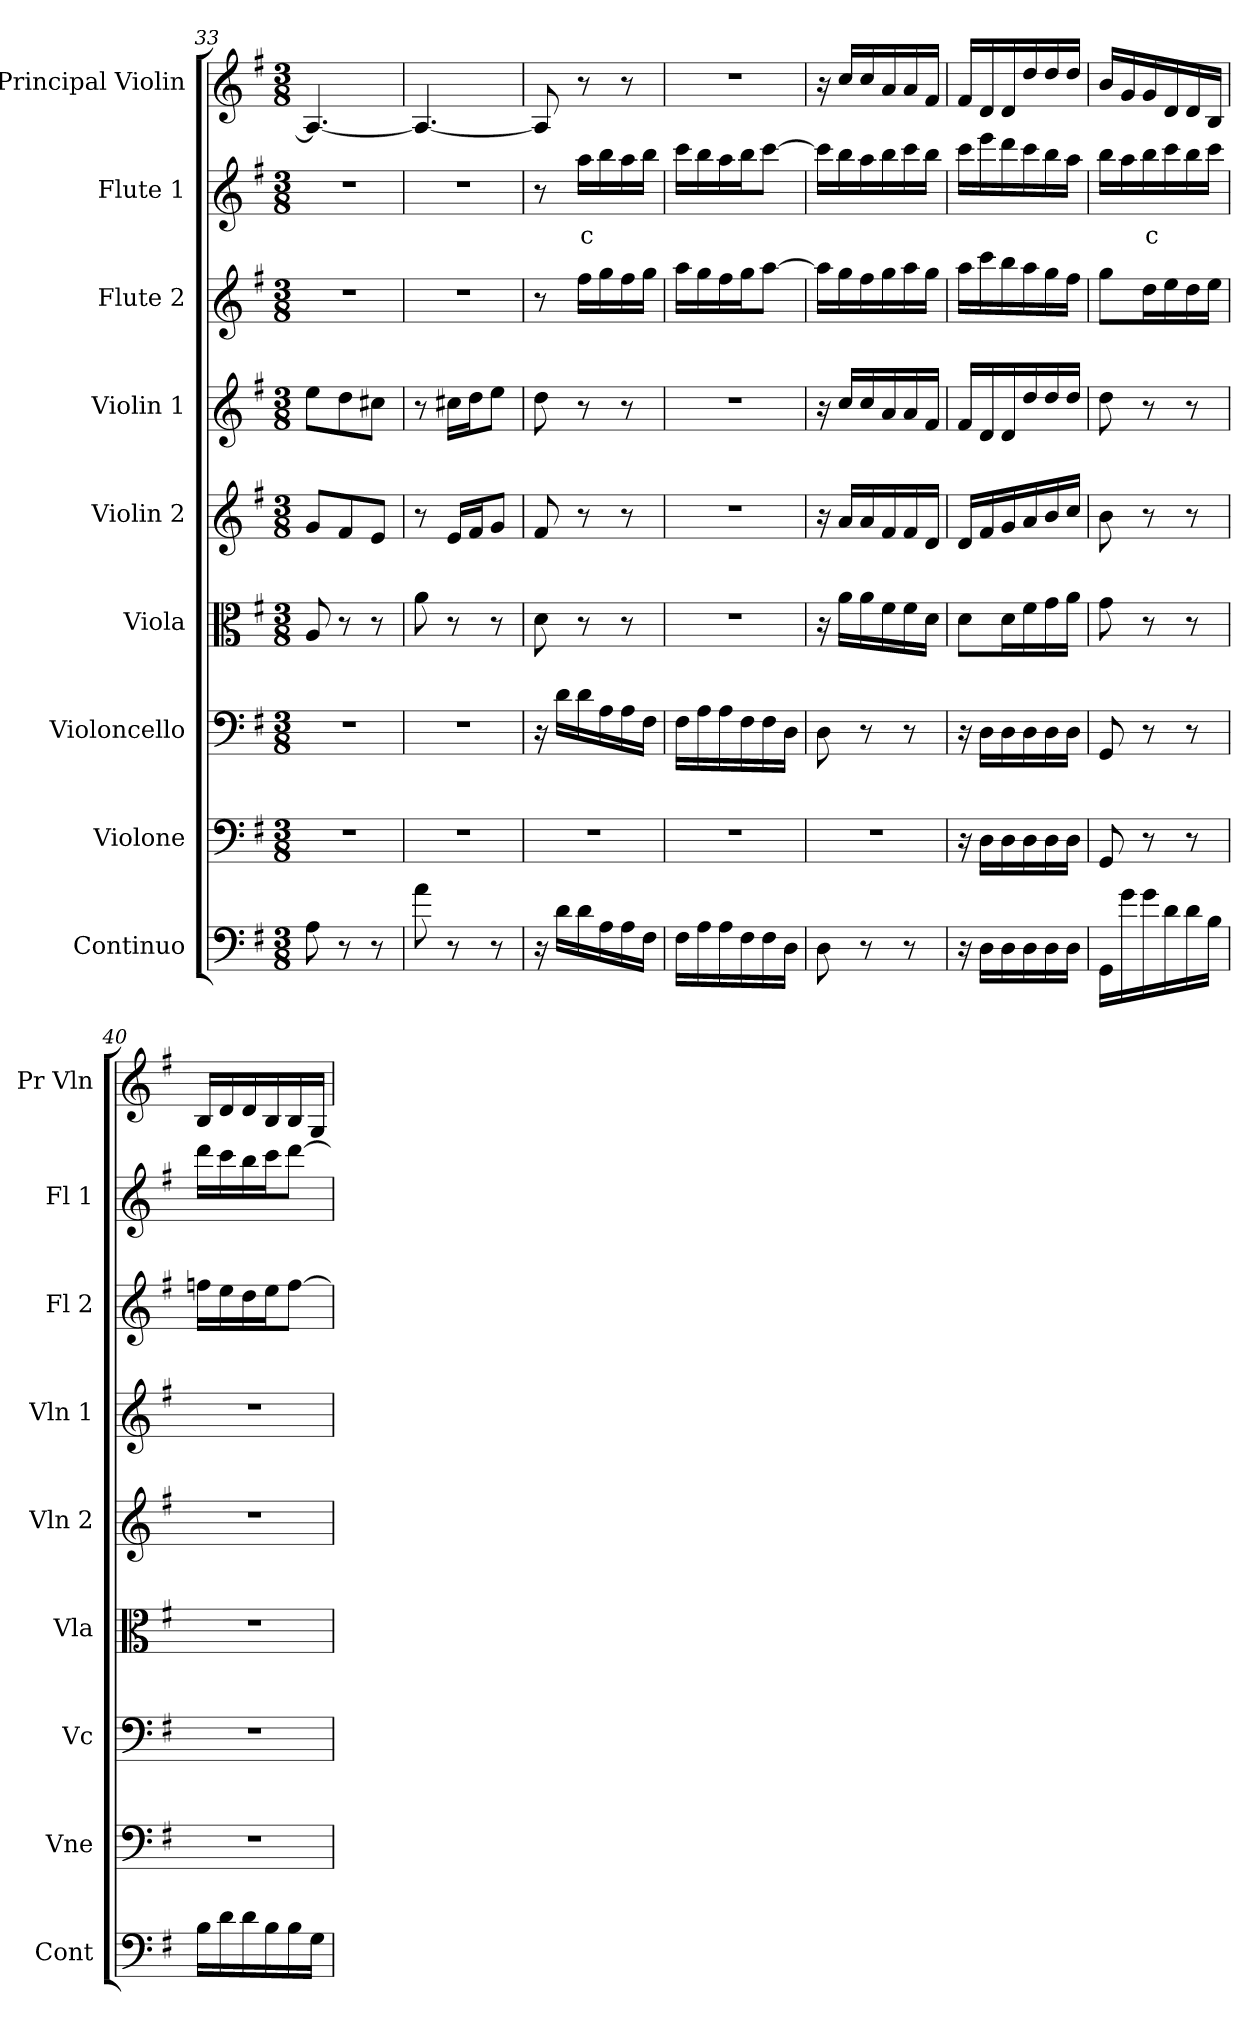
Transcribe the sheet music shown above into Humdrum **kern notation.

**kern	**kern	**kern	**kern	**kern	**kern	**kern	**kern	**text	**kern
*part9	*part8	*part7	*part6	*part5	*part4	*part3	*part2	*part2	*part1
*staff9	*staff8	*staff7	*staff6	*staff5	*staff4	*staff3	*staff2	*staff2	*staff1
*I"Continuo	*I"Violone	*I"Violoncello	*I"Viola	*I"Violin 2	*I"Violin 1	*I"Flute 2	*I"Flute 1	*	*I"Principal Violin
*I'Cont	*I'Vne	*I'Vc	*I'Vla	*I'Vln 2	*I'Vln 1	*I'Fl 2	*I'Fl 1	*	*I'Pr Vln
*clefF4	*clefF4	*clefF4	*clefC3	*clefG2	*clefG2	*clefG2	*clefG2	*	*clefG2
*	*ITrd7c12	*	*	*	*	*	*	*	*
*k[f#]	*k[f#]	*k[f#]	*k[f#]	*k[f#]	*k[f#]	*k[f#]	*k[f#]	*	*k[f#]
*M3/8	*M3/8	*M3/8	*M3/8	*M3/8	*M3/8	*M3/8	*M3/8	*	*M3/8
=33	=33	=33	=33	=33	=33	=33	=33	=33	=33
8A\	4.r	4.r	8A/	8g/L	8ee\L	4.r	4.r	.	4.A/_
8r	.	.	8r	8f#/	8dd\	.	.	.	.
8r	.	.	8r	8e/J	8cc#X\J	.	.	.	.
=34	=34	=34	=34	=34	=34	=34	=34	=34	=34
8a\	4.r	4.r	8a\	8r	8r	4.r	4.r	.	4.A/_
8r	.	.	8r	16e/LL	16cc#X\LL	.	.	.	.
.	.	.	.	16f#/J	16dd\J	.	.	.	.
8r	.	.	8r	8g/J	8ee\J	.	.	.	.
!!LO:LB:g=z
=35	=35	=35	=35	=35	=35	=35	=35	=35	=35
16r	4.r	16r	8d\	8f#/	8dd\	8r	8r	.	8A/]
16d\LL	.	16d\LL	.	.	.	.	.	.	.
!	!	!	!	!	!	!	!	!LO:LY:b:color=#FF0000	!
16d\	.	16d\	8r	8r	8r	16ff#\LL	16aa\LL	c	8r
16A\	.	16A\	.	.	.	16gg\	16bb\	.	.
16A\	.	16A\	8r	8r	8r	16ff#\	16aa\	.	8r
16F#\JJ	.	16F#\JJ	.	.	.	16gg\JJ	16bb\JJ	.	.
=36	=36	=36	=36	=36	=36	=36	=36	=36	=36
16F#\LL	4.r	16F#\LL	4.r	4.r	4.r	16aa\LL	16ccc\LL	.	4.r
16A\	.	16A\	.	.	.	16gg\	16bb\	.	.
16A\	.	16A\	.	.	.	16ff#\	16aa\	.	.
16F#\	.	16F#\	.	.	.	16gg\J	16bb\J	.	.
16F#\	.	16F#\	.	.	.	[8aa\J	[8ccc\J	.	.
16D\JJ	.	16D\JJ	.	.	.	.	.	.	.
=37	=37	=37	=37	=37	=37	=37	=37	=37	=37
8D\	4.r	8D\	16r	16r	16r	16aa\LL]	16ccc\LL]	.	16r
.	.	.	16a\LL	16a/LL	16cc/LL	16gg\	16bb\	.	16cc/LL
8r	.	8r	16a\	16a/	16cc/	16ff#\	16aa\	.	16cc/
.	.	.	16f#\	16f#/	16a/	16gg\	16bb\	.	16a/
8r	.	8r	16f#\	16f#/	16a/	16aa\	16ccc\	.	16a/
.	.	.	16d\JJ	16d/JJ	16f#/JJ	16gg\JJ	16bb\JJ	.	16f#/JJ
=38	=38	=38	=38	=38	=38	=38	=38	=38	=38
16r	16r	16r	8d\L	16d/LL	16f#/LL	16aa\LL	16ccc\LL	.	16f#/LL
16D\LL	16DD\LL	16D\LL	.	16f#/	16d/	16ccc\	16eee\	.	16d/
16D\	16DD\	16D\	16d\L	16g/	16d/	16bb\	16ddd\	.	16d/
16D\	16DD\	16D\	16f#\	16a/	16dd/	16aa\	16ccc\	.	16dd/
16D\	16DD\	16D\	16g\	16b/	16dd/	16gg\	16bb\	.	16dd/
16D\JJ	16DD\JJ	16D\JJ	16a\JJ	16cc/JJ	16dd/JJ	16ff#\JJ	16aa\JJ	.	16dd/JJ
=39	=39	=39	=39	=39	=39	=39	=39	=39	=39
16GG\LL	8GGG/	8GG/	8g\	8b\	8dd\	8gg\L	16bb\LL	.	16b/LL
16g\	.	.	.	.	.	.	16aa\	.	16g/
!	!	!	!	!	!	!	!	!LO:LY:b:color=#FF0000	!
16g\	8r	8r	8r	8r	8r	16dd\L	16bb\	c	16g/
16d\	.	.	.	.	.	16ee\	16ccc\	.	16d/
16d\	8r	8r	8r	8r	8r	16dd\	16bb\	.	16d/
16B\JJ	.	.	.	.	.	16ee\JJ	16ccc\JJ	.	16B/JJ
=40	=40	=40	=40	=40	=40	=40	=40	=40	=40
16B\LL	4.r	4.r	4.r	4.r	4.r	16ffn\LL	16ddd\LL	.	16B/LL
16d\	.	.	.	.	.	16ee\	16ccc\	.	16d/
16d\	.	.	.	.	.	16dd\	16bb\	.	16d/
16B\	.	.	.	.	.	16ee\J	16ccc\J	.	16B/
16B\	.	.	.	.	.	[8ff\J	[8ddd\J	.	16B/
16G\JJ	.	.	.	.	.	.	.	.	16G/JJ
=	=	=	=	=	=	=	=	=	=
*-	*-	*-	*-	*-	*-	*-	*-	*-	*-
